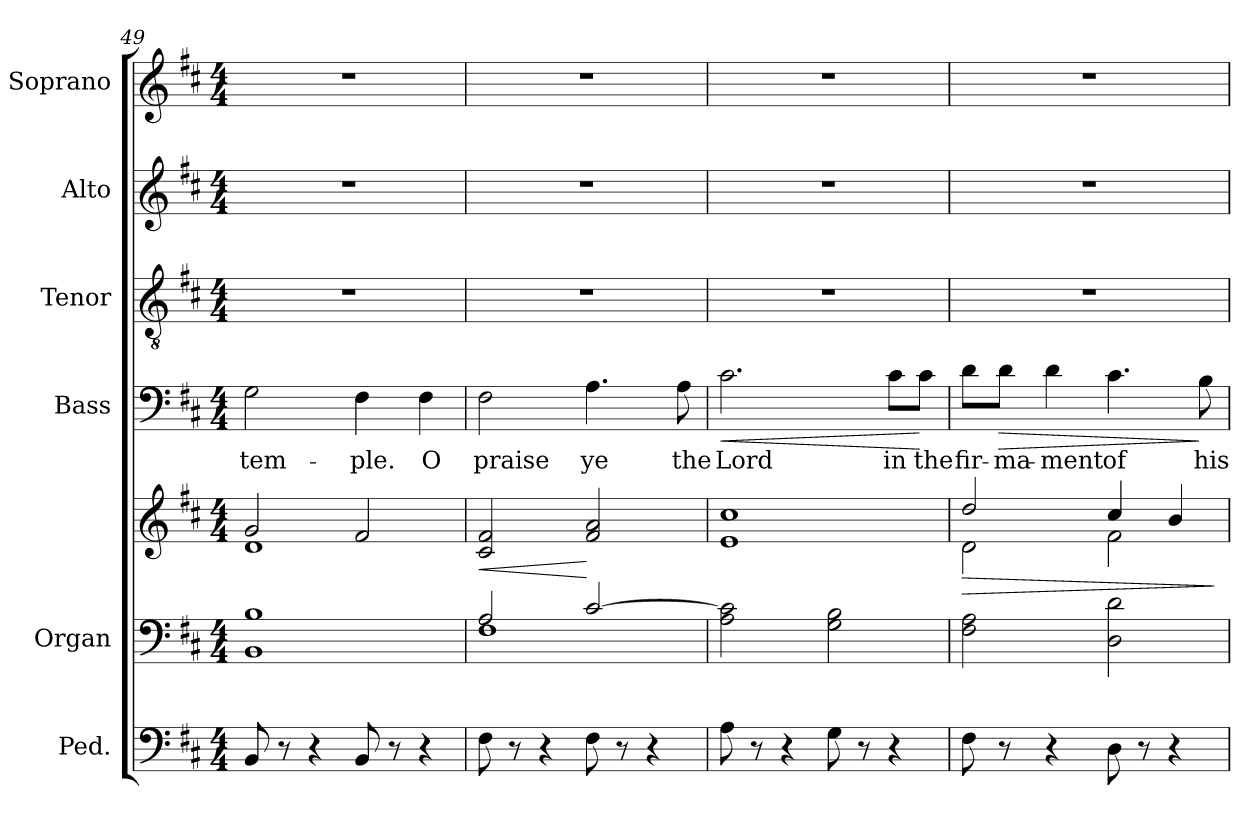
**kern	**kern	**kern	**dynam	**kern	**text	**dynam	**kern	**kern	**kern
*part6	*part5	*part5	*part5	*part4	*part4	*part4	*part3	*part2	*part1
*staff7	*staff6	*staff5	*staff5/6	*staff4	*staff4	*staff4	*staff3	*staff2	*staff1
*I"Ped.	*I"Organ	*	*	*I"Bass	*	*	*I"Tenor	*I"Alto	*I"Soprano
*	*	*	*	*I'B.	*	*	*I'T.	*I'A.	*I'S.
*clefF4	*clefF4	*clefG2	*	*clefF4	*	*	*clefGv2	*clefG2	*clefG2
*	*	*	*	*	*	*	*ITrd7c12	*	*
*k[f#c#]	*k[f#c#]	*k[f#c#]	*	*k[f#c#]	*	*	*k[f#c#]	*k[f#c#]	*k[f#c#]
*D:	*D:	*D:	*	*D:	*	*	*D:	*D:	*D:
*M4/4	*M4/4	*M4/4	*	*M4/4	*	*	*M4/4	*M4/4	*M4/4
=49	=49	=49	=49	=49	=49	=49	=49	=49	=49
*	*	*^	*	*	*	*	*	*	*
!	!	!	!	!	!	!LO:LY:b:color=#000000	!	!	!	!
8BBi/	1BBi 1Bi	2gi/	1di	.	2Gi\	tem-	.	1r	1r	1r
8r	.	.	.	.	.	.	.	.	.	.
4r	.	.	.	.	.	.	.	.	.	.
!	!	!	!	!	!	!LO:LY:b:color=#000000	!	!	!	!
8BBi/	.	2f#i/	.	.	4F#i\	-ple.	.	.	.	.
8r	.	.	.	.	.	.	.	.	.	.
!	!	!	!	!	!	!LO:LY:b:color=#000000	!	!	!	!
4r	.	.	.	.	4F#i\	O	.	.	.	.
*	*	*v	*v	*	*	*	*	*	*	*
=50	=50	=50	=50	=50	=50	=50	=50	=50	=50
*	*^	*	*	*	*	*	*	*	*
!	!	!	!	!LO:HP:b	!	!	!	!	!	!
!	!	!	!	!	!	!LO:LY:b:color=#000000	!	!	!	!
8F#i\	2Ai/	1F#i	2c#i/ 2f#i	<	2F#i\	praise	.	1r	1r	1r
8r	.	.	.	.	.	.	.	.	.	.
4r	.	.	.	.	.	.	.	.	.	.
!	!	!	!	!	!	!LO:LY:b:color=#000000	!	!	!	!
8F#i\	[2c#i/	.	2f#i/ 2ai	[	4.Ai\	ye	.	.	.	.
8r	.	.	.	.	.	.	.	.	.	.
4r	.	.	.	.	.	.	.	.	.	.
!	!	!	!	!	!	!LO:LY:b:color=#000000	!	!	!	!
.	.	.	.	.	8Ai\	the	.	.	.	.
*	*v	*v	*	*	*	*	*	*	*	*
=51	=51	=51	=51	=51	=51	=51	=51	=51	=51
!	!	!	!	!	!LO:LY:b:color=#000000	!LO:HP:b	!	!	!
8Ai\	2Ai\ 2c#i]	1ei 1cc#i	.	2.c#i\	Lord	<	1r	1r	1r
8r	.	.	.	.	.	.	.	.	.
4r	.	.	.	.	.	.	.	.	.
8Gi\	2Gi\ 2Bi	.	.	.	.	.	.	.	.
8r	.	.	.	.	.	.	.	.	.
!	!	!	!	!	!LO:LY:b:color=#000000	!	!	!	!
4r	.	.	.	8c#i\L	in	.	.	.	.
!	!	!	!	!	!LO:LY:b:color=#000000	!	!	!	!
.	.	.	.	8c#i\J	the	[	.	.	.
=52	=52	=52	=52	=52	=52	=52	=52	=52	=52
*	*	*^	*	*	*	*	*	*	*
!	!	!	!	!LO:HP:b	!	!	!	!	!	!
!	!	!	!	!	!	!LO:LY:b:color=#000000	!	!	!	!
8F#i\	2F#i\ 2Ai	2ddi/	2di\	>	8di\L	fir-	.	1r	1r	1r
!	!	!	!	!	!	!LO:LY:b:color=#000000	!LO:HP:b	!	!	!
8r	.	.	.	.	8di\J	-ma-	>	.	.	.
!	!	!	!	!	!	!LO:LY:b:color=#000000	!	!	!	!
4r	.	.	.	.	4di\	-ment	.	.	.	.
!	!	!	!	!	!	!LO:LY:b:color=#000000	!	!	!	!
8Di\	2Di\ 2di	4cc#i/	2f#i\	.	4.c#i\	of	.	.	.	.
8r	.	.	.	.	.	.	.	.	.	.
4r	.	4bi/	.	.	.	.	.	.	.	.
!	!	!	!	!	!	!LO:LY:b:color=#000000	!	!	!	!
.	.	.	.	.	8Bi\	his	]	.	.	.
*	*	*v	*v	*	*	*	*	*	*	*
.	.	.	]	.	.	.	.	.	.
=	=	=	=	=	=	=	=	=	=
*-	*-	*-	*-	*-	*-	*-	*-	*-	*-
